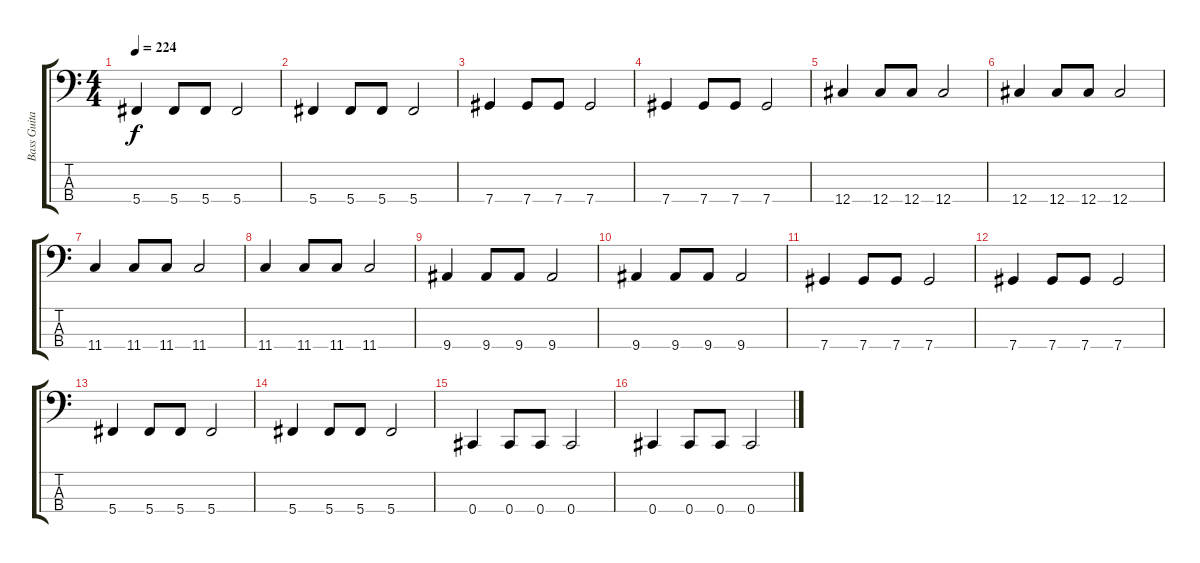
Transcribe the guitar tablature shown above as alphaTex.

\track ("Bass Guitar" "Bass Guita") {instrument electricbassfinger}
\staff {score tabs}
\tuning (Gb2 Db2 Ab1 Db1) {hide}
\ts (4 4)
\tempo 224
\clef f4
\ks c
5.4.4{dy f} 5.4.8 5.4.8 5.4.2 |
5.4.4 5.4.8 5.4.8 5.4.2 |
7.4.4 7.4.8 7.4.8 7.4.2 |
7.4.4 7.4.8 7.4.8 7.4.2 |
12.4.4 12.4.8 12.4.8 12.4.2 |
12.4.4 12.4.8 12.4.8 12.4.2 |
11.4.4 11.4.8 11.4.8 11.4.2 |
11.4.4 11.4.8 11.4.8 11.4.2 |
9.4.4 9.4.8 9.4.8 9.4.2 |
9.4.4 9.4.8 9.4.8 9.4.2 |
7.4.4 7.4.8 7.4.8 7.4.2 |
7.4.4 7.4.8 7.4.8 7.4.2 |
5.4.4 5.4.8 5.4.8 5.4.2 |
5.4.4 5.4.8 5.4.8 5.4.2 |
0.4.4 0.4.8 0.4.8 0.4.2 |
0.4.4 0.4.8 0.4.8 0.4.2
